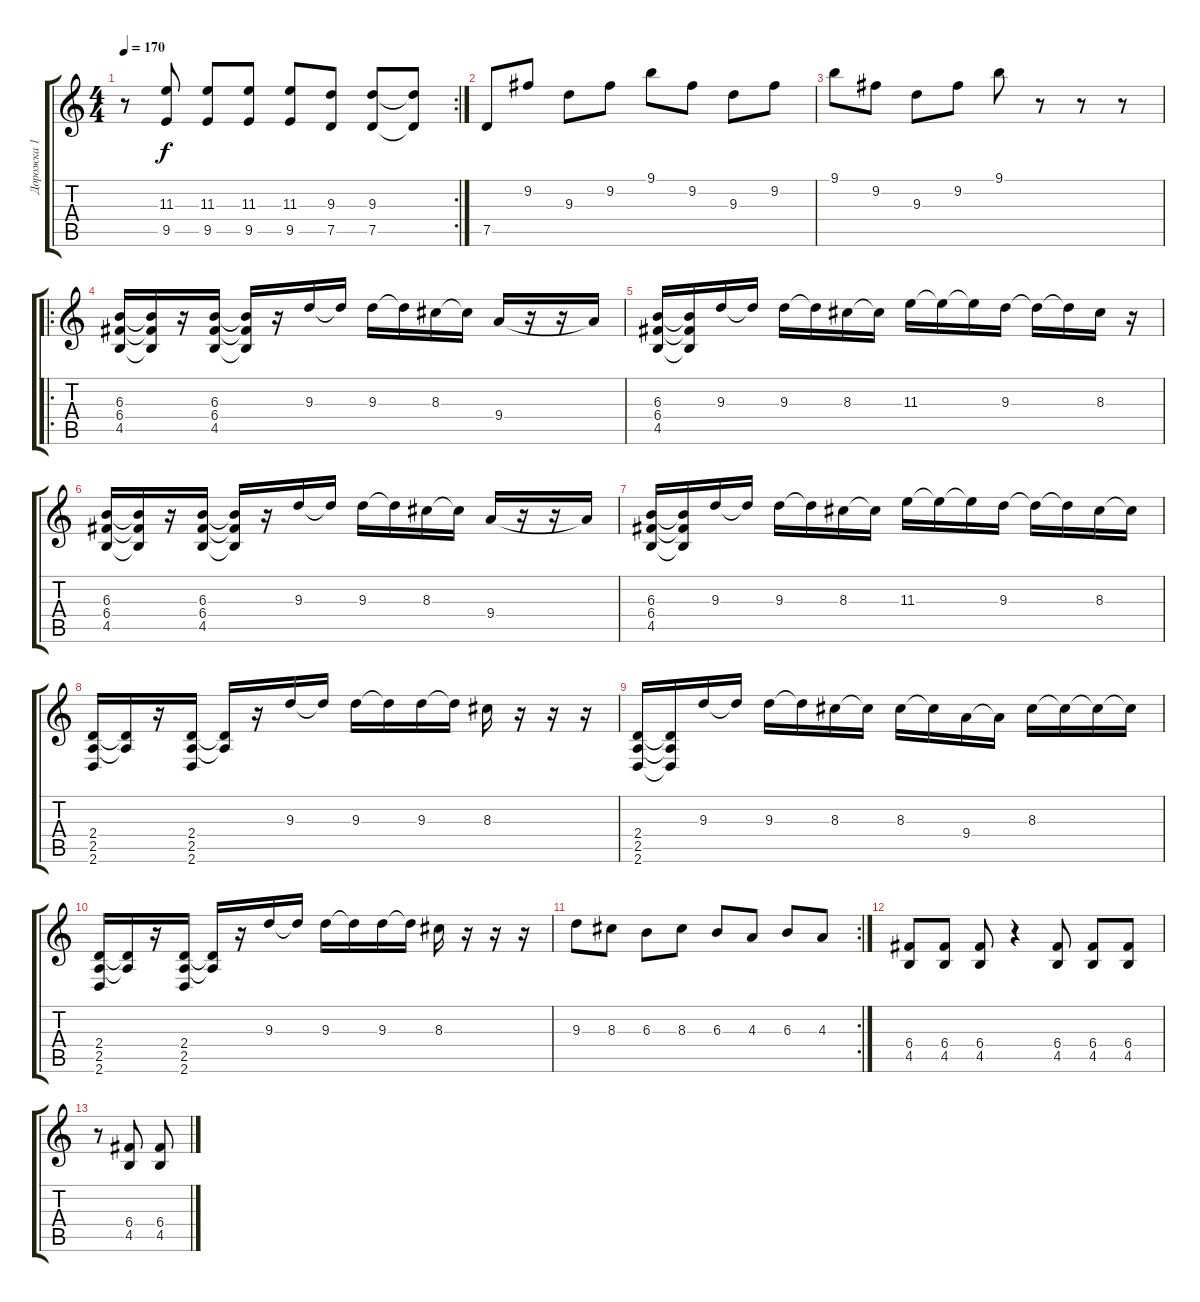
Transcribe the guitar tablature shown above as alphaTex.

\track ("Дорожка 1" "Дорожка 1") {instrument distortionguitar}
\staff {score tabs}
\tuning (D4 A3 F3 C3 G2 C2) {hide}
\rc 2
\ts (4 4)
\tempo 170
\clef g2
\ks c
r.8{dy f} (11.3 9.5).8 (11.3 9.5).8 (11.3 9.5).8 (11.3 9.5).8 (9.3 7.5).8 (9.3 7.5).8 (9.3{t} 7.5{t}).8 |
7.5.8{volume 9 instrument acousticguitarnylon} 9.2.8 9.3.8 9.2.8 9.1.8 9.2.8 9.3.8 9.2.8 |
9.1.8 9.2.8 9.3.8 9.2.8 9.1.8 r.8 r.8 r.8 |
\ro
(6.3 6.4 4.5).16{volume 14 instrument distortionguitar} (6.3{t} 6.4{t} 4.5{t}).16 r.16 (6.3 6.4 4.5).16 (6.3{t} 6.4{t} 4.5{t}).16 r.16 9.3.16 9.3{t}.16 9.3.16 9.3{t}.16 8.3.16 8.3{t}.16 9.4.16 r.16 r.16 9.4{t}.16 |
(6.3 6.4 4.5).16 (6.3{t} 6.4{t} 4.5{t}).16 9.3.16 9.3{t}.16 9.3.16 9.3{t}.16 8.3.16 8.3{t}.16 11.3.16 11.3{t}.16 11.3{t}.16 9.3.16 9.3{t}.16 9.3{t}.16 8.3.16 r.16 |
(6.3 6.4 4.5).16 (6.3{t} 6.4{t} 4.5{t}).16 r.16 (6.3 6.4 4.5).16 (6.3{t} 6.4{t} 4.5{t}).16 r.16 9.3.16 9.3{t}.16 9.3.16 9.3{t}.16 8.3.16 8.3{t}.16 9.4.16 r.16 r.16 9.4{t}.16 |
(6.3 6.4 4.5).16 (6.3{t} 6.4{t} 4.5{t}).16 9.3.16 9.3{t}.16 9.3.16 9.3{t}.16 8.3.16 8.3{t}.16 11.3.16 11.3{t}.16 11.3{t}.16 9.3.16 9.3{t}.16 9.3{t}.16 8.3.16 8.3{t}.16 |
(2.4 2.5 2.6).16 (2.4{t} 2.5{t}).16 r.16 (2.4 2.5 2.6).16 (2.4{t} 2.5{t}).16 r.16 9.3.16 9.3{t}.16 9.3.16 9.3{t}.16 9.3.16 9.3{t}.16 8.3.16 r.16 r.16 r.16 |
(2.4 2.5 2.6).16 (2.4{t} 2.5{t} 2.6{t}).16 9.3.16 9.3{t}.16 9.3.16 9.3{t}.16 8.3.16 8.3{t}.16 8.3.16 8.3{t}.16 9.4.16 9.4{t}.16 8.3.16 8.3{t}.16 8.3{t}.16 8.3{t}.16 |
(2.4 2.5 2.6).16 (2.4{t} 2.5{t}).16 r.16 (2.4 2.5 2.6).16 (2.4{t} 2.5{t}).16 r.16 9.3.16 9.3{t}.16 9.3.16 9.3{t}.16 9.3.16 9.3{t}.16 8.3.16 r.16 r.16 r.16 |
\rc 2
9.3.8 8.3.8 6.3.8 8.3.8 6.3.8 4.3.8 6.3.8 4.3.8 |
(6.4 4.5).8 (6.4 4.5).8 (6.4 4.5).8 r.4 (6.4 4.5).8 (6.4 4.5).8 (6.4 4.5).8 |
r.8 (6.4 4.5).8 (6.4 4.5).8
